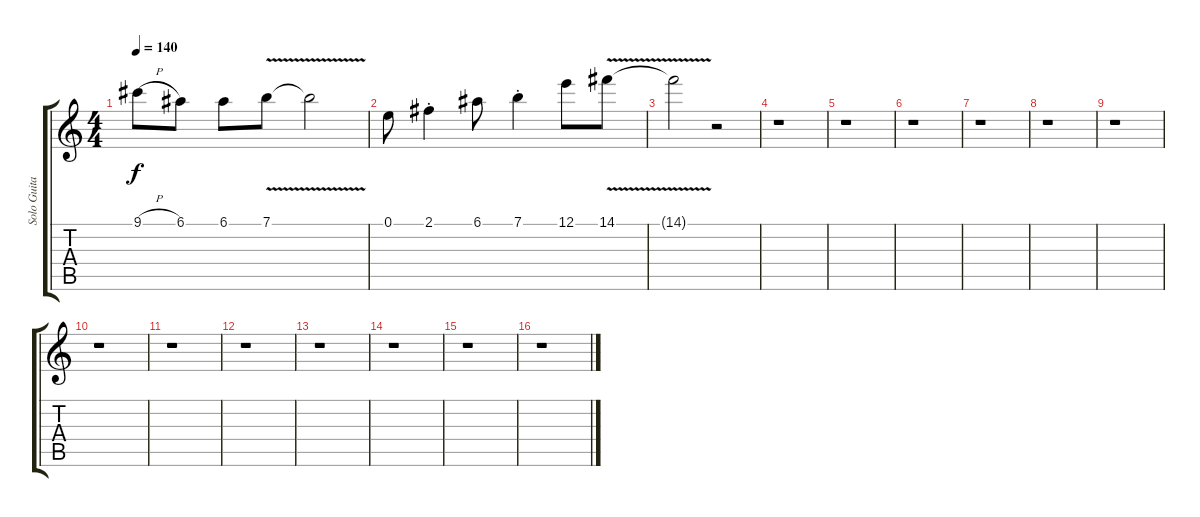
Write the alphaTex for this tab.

\track ("Solo Guitar" "Solo Guita") {instrument distortionguitar}
\staff {score tabs}
\tuning (E4 B3 G3 D3 A2 E2) {hide}
\ts (4 4)
\tempo 140
\clef g2
\ks c
9.1{h}.8{dy f} 6.1.8 6.1.8 7.1{v}.8 7.1{t}.2 |
0.1.8 2.1{st}.4 6.1.8 7.1{st}.4 12.1.8 14.1{v}.8 |
14.1{t}.2 r.2 |
r.1 |
r.1 |
r.1 |
r.1 |
r.1 |
r.1 |
r.1 |
r.1 |
r.1 |
r.1 |
r.1 |
r.1 |
r.1
